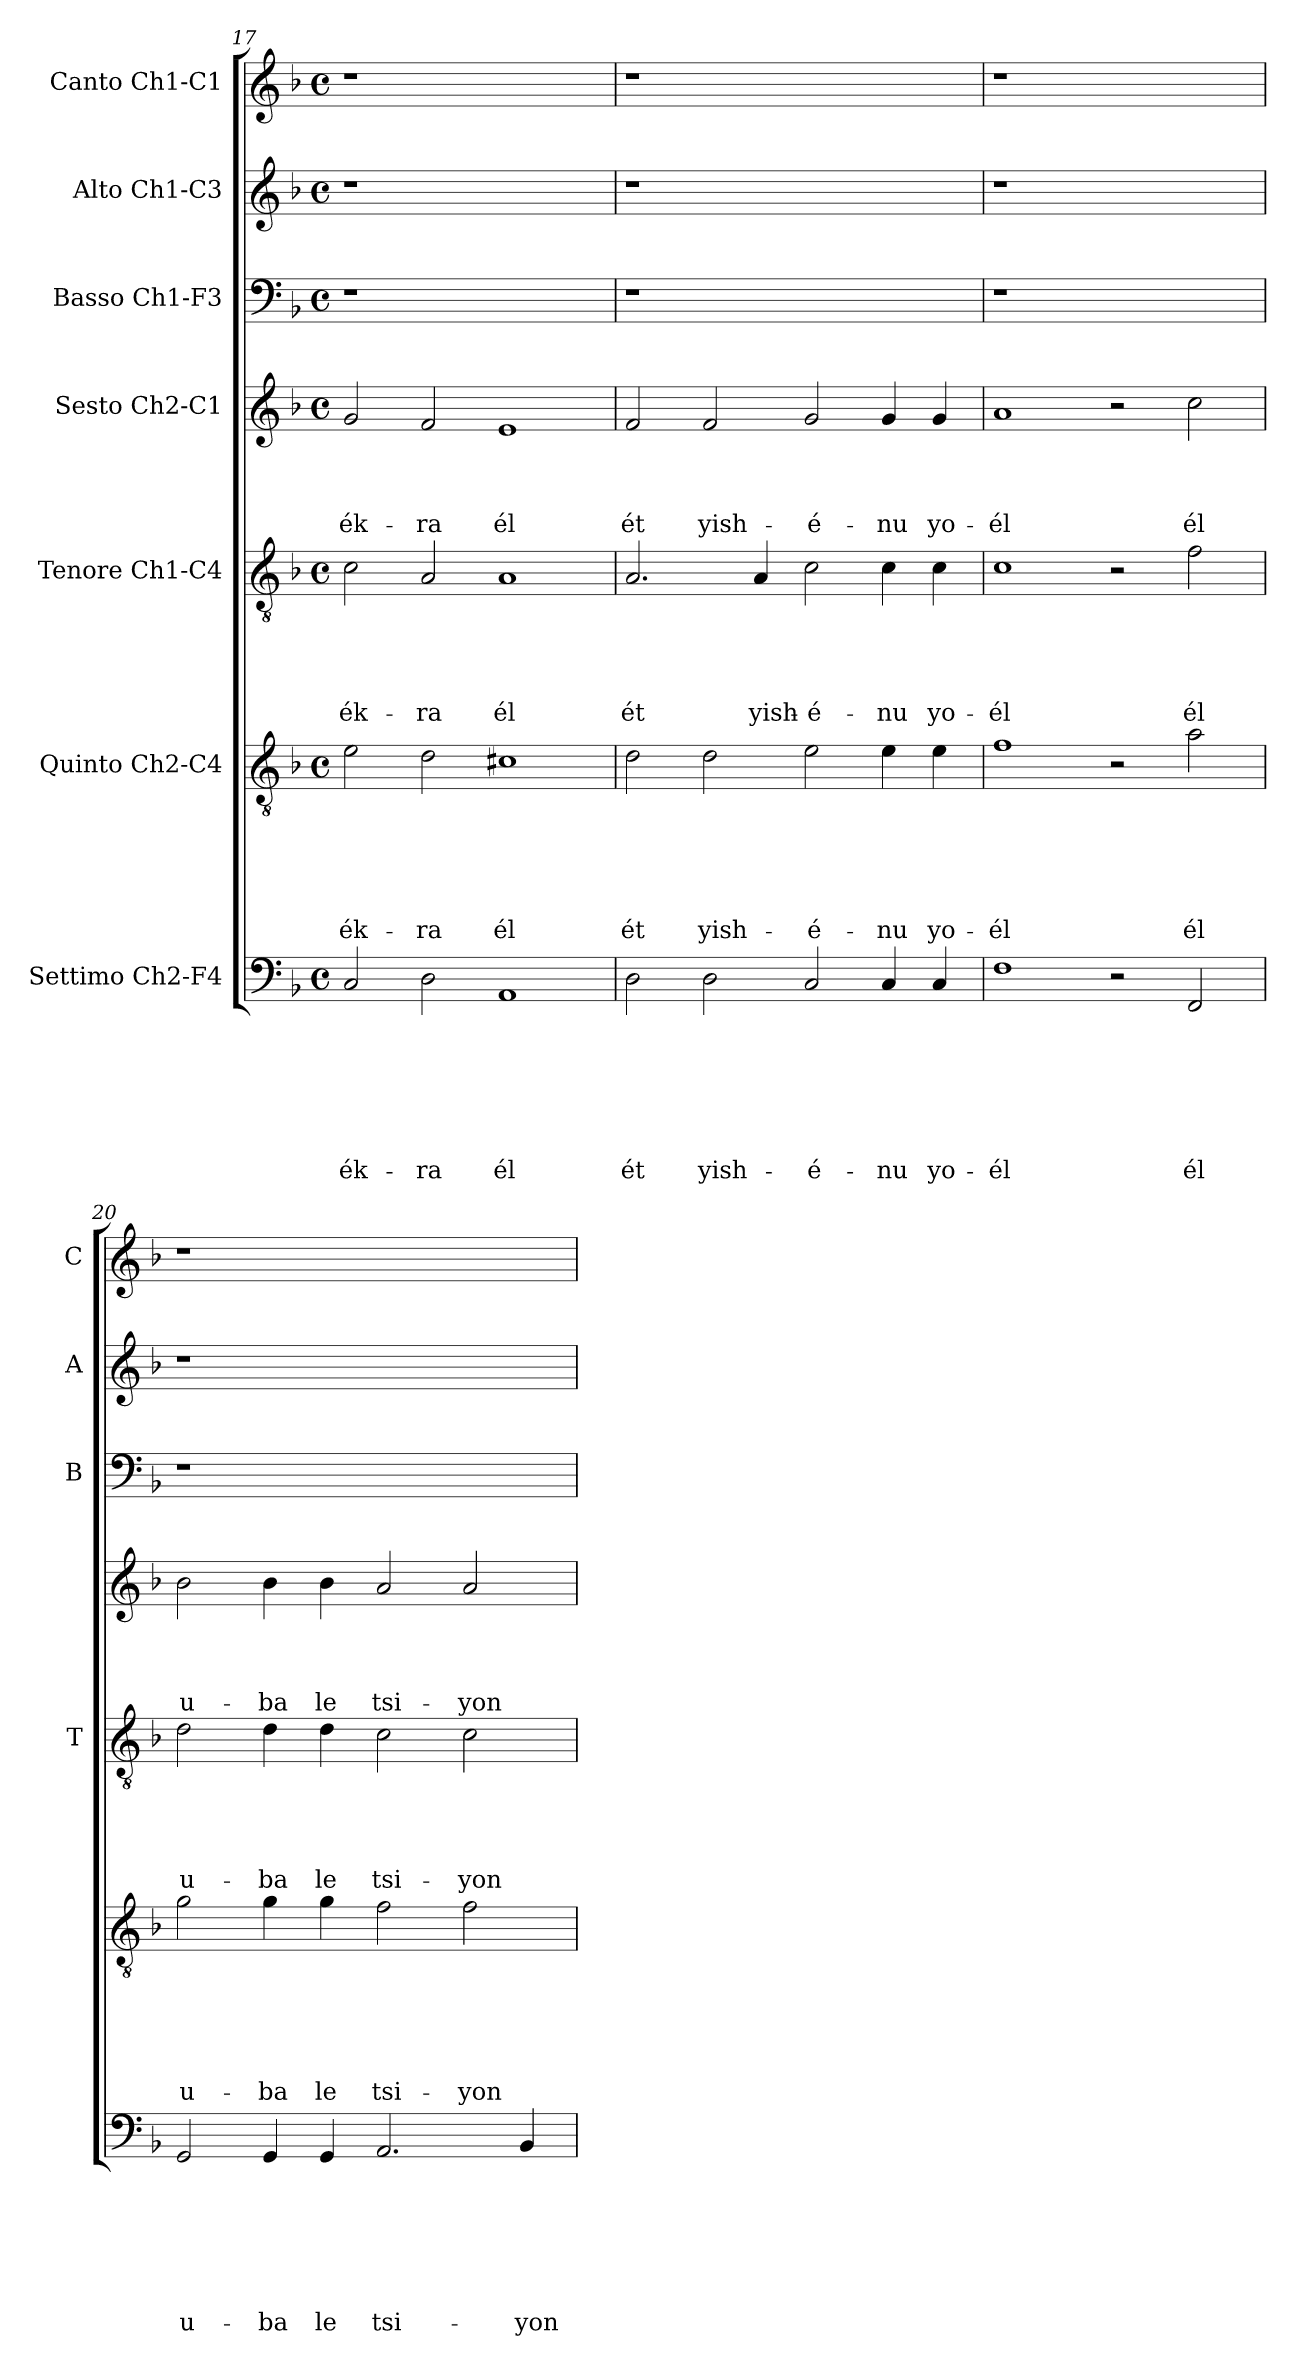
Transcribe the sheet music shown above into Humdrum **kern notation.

**kern	**text	**text	**text	**text	**text	**text	**text	**kern	**text	**text	**text	**text	**text	**text	**kern	**text	**text	**text	**text	**text	**kern	**text	**text	**text	**text	**kern	**kern	**kern
*part7	*part7	*part7	*part7	*part7	*part7	*part7	*part7	*part6	*part6	*part6	*part6	*part6	*part6	*part6	*part5	*part5	*part5	*part5	*part5	*part5	*part4	*part4	*part4	*part4	*part4	*part3	*part2	*part1
*staff7	*staff7	*staff7	*staff7	*staff7	*staff7	*staff7	*staff7	*staff6	*staff6	*staff6	*staff6	*staff6	*staff6	*staff6	*staff5	*staff5	*staff5	*staff5	*staff5	*staff5	*staff4	*staff4	*staff4	*staff4	*staff4	*staff3	*staff2	*staff1
*I"Settimo Ch2-F4	*	*	*	*	*	*	*	*I"Quinto Ch2-C4	*	*	*	*	*	*	*I"Tenore Ch1-C4	*	*	*	*	*	*I"Sesto Ch2-C1	*	*	*	*	*I"Basso Ch1-F3	*I"Alto Ch1-C3	*I"Canto Ch1-C1
*	*	*	*	*	*	*	*	*	*	*	*	*	*	*	*I'T	*	*	*	*	*	*	*	*	*	*	*I'B	*I'A	*I'C
*clefF4	*	*	*	*	*	*	*	*clefGv2	*	*	*	*	*	*	*clefGv2	*	*	*	*	*	*clefG2	*	*	*	*	*clefF4	*clefG2	*clefG2
*k[b-]	*	*	*	*	*	*	*	*k[b-]	*	*	*	*	*	*	*k[b-]	*	*	*	*	*	*k[b-]	*	*	*	*	*k[b-]	*k[b-]	*k[b-]
*F:	*	*	*	*	*	*	*	*F:	*	*	*	*	*	*	*F:	*	*	*	*	*	*F:	*	*	*	*	*F:	*F:	*F:
*M4/4	*	*	*	*	*	*	*	*M4/4	*	*	*	*	*	*	*M4/4	*	*	*	*	*	*M4/4	*	*	*	*	*M4/4	*M4/4	*M4/4
*met(c)	*	*	*	*	*	*	*	*met(c)	*	*	*	*	*	*	*met(c)	*	*	*	*	*	*met(c)	*	*	*	*	*met(c)	*met(c)	*met(c)
=17	=17	=17	=17	=17	=17	=17	=17	=17	=17	=17	=17	=17	=17	=17	=17	=17	=17	=17	=17	=17	=17	=17	=17	=17	=17	=17	=17	=17
!	!	!	!	!	!	!	!LO:LY:b	!	!	!	!	!	!	!LO:LY:b	!	!	!	!	!	!LO:LY:b	!	!	!	!	!LO:LY:b	!	!	!
2C/	.	.	.	.	.	.	ék-	2e\	.	.	.	.	.	ék-	2c\	.	.	.	.	ék-	2g/	.	.	.	ék-	1r	1r	1r
!	!	!	!	!	!	!	!LO:LY:b	!	!	!	!	!	!	!LO:LY:b	!	!	!	!	!	!LO:LY:b	!	!	!	!	!LO:LY:b	!	!	!
2D\	.	.	.	.	.	.	-ra	2d\	.	.	.	.	.	-ra	2A/	.	.	.	.	-ra	2f/	.	.	.	-ra	.	.	.
!	!	!	!	!	!	!	!LO:LY:b	!	!	!	!	!	!	!LO:LY:b	!	!	!	!	!	!LO:LY:b	!	!	!	!	!LO:LY:b	!	!	!
1AA	.	.	.	.	.	.	él	1c#X	.	.	.	.	.	él	1A	.	.	.	.	él	1e	.	.	.	él	1ryy	1ryy	1ryy
!!LO:LB:g=z
=18	=18	=18	=18	=18	=18	=18	=18	=18	=18	=18	=18	=18	=18	=18	=18	=18	=18	=18	=18	=18	=18	=18	=18	=18	=18	=18	=18	=18
!	!	!	!	!	!	!	!LO:LY:b	!	!	!	!	!	!	!LO:LY:b	!	!	!	!	!	!LO:LY:b	!	!	!	!	!LO:LY:b	!	!	!
2D\	.	.	.	.	.	.	ét	2d\	.	.	.	.	.	ét	2.A/	.	.	.	.	ét	2f/	.	.	.	ét	1r	1r	1r
!	!	!	!	!	!	!	!LO:LY:b	!	!	!	!	!	!	!LO:LY:b	!	!	!	!	!	!	!	!	!	!	!LO:LY:b	!	!	!
2D\	.	.	.	.	.	.	yish-	2d\	.	.	.	.	.	yish-	.	.	.	.	.	.	2f/	.	.	.	yish-	.	.	.
!	!	!	!	!	!	!	!	!	!	!	!	!	!	!	!	!	!	!	!	!LO:LY:b	!	!	!	!	!	!	!	!
.	.	.	.	.	.	.	.	.	.	.	.	.	.	.	4A/	.	.	.	.	yish-	.	.	.	.	.	.	.	.
!	!	!	!	!	!	!	!LO:LY:b	!	!	!	!	!	!	!LO:LY:b	!	!	!	!	!	!LO:LY:b	!	!	!	!	!LO:LY:b	!	!	!
2C/	.	.	.	.	.	.	-é-	2e\	.	.	.	.	.	-é-	2c\	.	.	.	.	-é-	2g/	.	.	.	-é-	1ryy	1ryy	1ryy
!	!	!	!	!	!	!	!LO:LY:b	!	!	!	!	!	!	!LO:LY:b	!	!	!	!	!	!LO:LY:b	!	!	!	!	!LO:LY:b	!	!	!
4C/	.	.	.	.	.	.	-nu	4e\	.	.	.	.	.	-nu	4c\	.	.	.	.	-nu	4g/	.	.	.	-nu	.	.	.
!	!	!	!	!	!	!	!LO:LY:b	!	!	!	!	!	!	!LO:LY:b	!	!	!	!	!	!LO:LY:b	!	!	!	!	!LO:LY:b	!	!	!
4C/	.	.	.	.	.	.	yo-	4e\	.	.	.	.	.	yo-	4c\	.	.	.	.	yo-	4g/	.	.	.	yo-	.	.	.
=19	=19	=19	=19	=19	=19	=19	=19	=19	=19	=19	=19	=19	=19	=19	=19	=19	=19	=19	=19	=19	=19	=19	=19	=19	=19	=19	=19	=19
!	!	!	!	!	!	!	!LO:LY:b	!	!	!	!	!	!	!LO:LY:b	!	!	!	!	!	!LO:LY:b	!	!	!	!	!LO:LY:b	!	!	!
1F	.	.	.	.	.	.	-él	1f	.	.	.	.	.	-él	1c	.	.	.	.	-él	1a	.	.	.	-él	1r	1r	1r
2r	.	.	.	.	.	.	.	2r	.	.	.	.	.	.	2r	.	.	.	.	.	2r	.	.	.	.	1ryy	1ryy	1ryy
!	!	!	!	!	!	!	!LO:LY:b	!	!	!	!	!	!	!LO:LY:b	!	!	!	!	!	!LO:LY:b	!	!	!	!	!LO:LY:b	!	!	!
2FF/	.	.	.	.	.	.	él	2a\	.	.	.	.	.	él	2f\	.	.	.	.	él	2cc\	.	.	.	él	.	.	.
=20	=20	=20	=20	=20	=20	=20	=20	=20	=20	=20	=20	=20	=20	=20	=20	=20	=20	=20	=20	=20	=20	=20	=20	=20	=20	=20	=20	=20
!	!	!	!	!	!	!	!LO:LY:b	!	!	!	!	!	!	!LO:LY:b	!	!	!	!	!	!LO:LY:b	!	!	!	!	!LO:LY:b	!	!	!
2GG/	.	.	.	.	.	.	u-	2g\	.	.	.	.	.	u-	2d\	.	.	.	.	u-	2b-\	.	.	.	u-	1r	1r	1r
!	!	!	!	!	!	!	!LO:LY:b	!	!	!	!	!	!	!LO:LY:b	!	!	!	!	!	!LO:LY:b	!	!	!	!	!LO:LY:b	!	!	!
4GG/	.	.	.	.	.	.	-ba	4g\	.	.	.	.	.	-ba	4d\	.	.	.	.	-ba	4b-\	.	.	.	-ba	.	.	.
!	!	!	!	!	!	!	!LO:LY:b	!	!	!	!	!	!	!LO:LY:b	!	!	!	!	!	!LO:LY:b	!	!	!	!	!LO:LY:b	!	!	!
4GG/	.	.	.	.	.	.	le	4g\	.	.	.	.	.	le	4d\	.	.	.	.	le	4b-\	.	.	.	le	.	.	.
!	!	!	!	!	!	!	!LO:LY:b	!	!	!	!	!	!	!LO:LY:b	!	!	!	!	!	!LO:LY:b	!	!	!	!	!LO:LY:b	!	!	!
2.AA/	.	.	.	.	.	.	tsi-	2f\	.	.	.	.	.	tsi-	2c\	.	.	.	.	tsi-	2a/	.	.	.	tsi-	1ryy	1ryy	1ryy
!	!	!	!	!	!	!	!	!	!	!	!	!	!	!LO:LY:b	!	!	!	!	!	!LO:LY:b	!	!	!	!	!LO:LY:b	!	!	!
.	.	.	.	.	.	.	.	2f\	.	.	.	.	.	-yon	2c\	.	.	.	.	-yon	2a/	.	.	.	-yon	.	.	.
!	!	!	!	!	!	!	!LO:LY:b	!	!	!	!	!	!	!	!	!	!	!	!	!	!	!	!	!	!	!	!	!
4BB-/	.	.	.	.	.	.	-yon	.	.	.	.	.	.	.	.	.	.	.	.	.	.	.	.	.	.	.	.	.
=	=	=	=	=	=	=	=	=	=	=	=	=	=	=	=	=	=	=	=	=	=	=	=	=	=	=	=	=
*-	*-	*-	*-	*-	*-	*-	*-	*-	*-	*-	*-	*-	*-	*-	*-	*-	*-	*-	*-	*-	*-	*-	*-	*-	*-	*-	*-	*-
